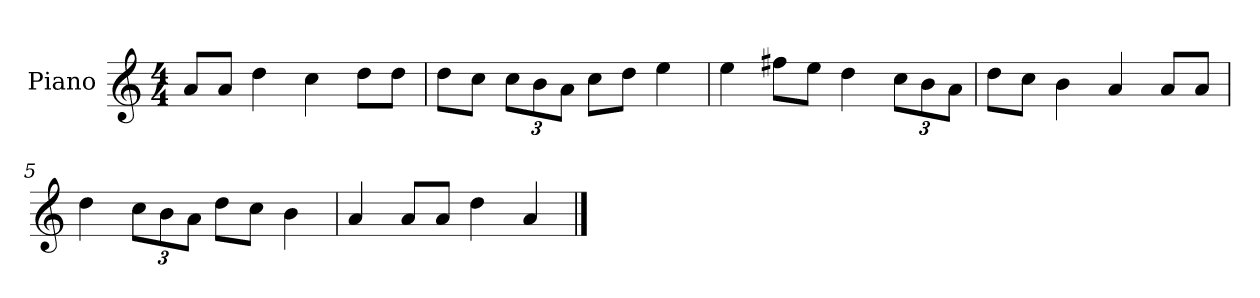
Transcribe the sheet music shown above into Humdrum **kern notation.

**kern
*part1
*staff1
*I"Piano
*I'P-no
*clefG2
*k[]
*M4/4
*MM90
=1
8a/L
8a/J
4dd\
4cc\
8dd\L
8dd\J
=2
8dd\L
8cc\J
*Xbrackettup
12cc\L
12b\
12a\J
8cc\L
8dd\J
4ee\
=3
4ee\
8ff#X\L
8ee\J
4dd\
12cc\L
12b\
12a\J
=4
8dd\L
8cc\J
4b\
4a/
8a/L
8a/J
=5
4dd\
12cc\L
12b\
12a\J
8dd\L
8cc\J
4b\
=6
4a/
8a/L
8a/J
4dd\
4a/
==
*-
